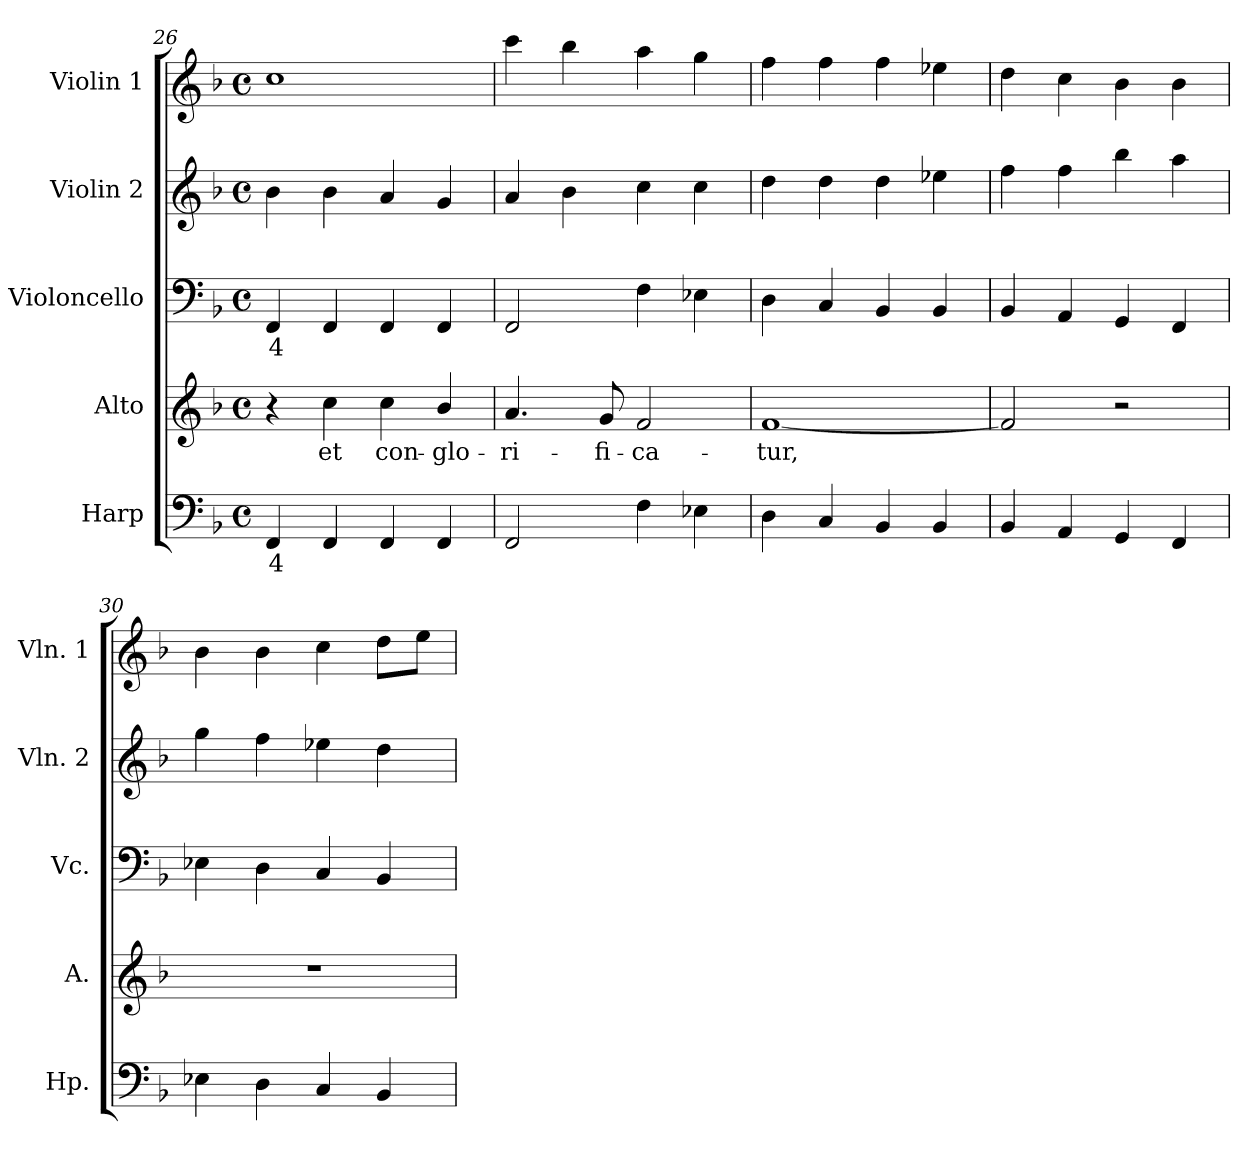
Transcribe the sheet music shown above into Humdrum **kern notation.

**kern	**text	**kern	**text	**kern	**text	**kern	**kern
*part5	*part5	*part4	*part4	*part3	*part3	*part2	*part1
*staff5	*staff5	*staff4	*staff4	*staff3	*staff3	*staff2	*staff1
*I"Harp	*	*I"Alto	*	*I"Violoncello	*	*I"Violin 2	*I"Violin 1
*I'Hp.	*	*I'A.	*	*I'Vc.	*	*I'Vln. 2	*I'Vln. 1
*clefF4	*	*clefG2	*	*clefF4	*	*clefG2	*clefG2
*k[b-]	*	*k[b-]	*	*k[b-]	*	*k[b-]	*k[b-]
*F:	*	*F:	*	*F:	*	*F:	*F:
*M4/4	*	*M4/4	*	*M4/4	*	*M4/4	*M4/4
*met(c)	*	*met(c)	*	*met(c)	*	*met(c)	*met(c)
=26	=26	=26	=26	=26	=26	=26	=26
!	!LO:LY:b:color=#000000	!	!	!	!	!	!
!	!	!	!	!	!LO:LY:b:color=#000000	!	!
4FFi/	4	4r	.	4FFi/	4	4b-i\	1cci
!	!	!	!LO:LY:b:color=#000000	!	!	!	!
4FFi/	.	4cci\	et	4FFi/	.	4b-i\	.
!	!	!	!LO:LY:b:color=#000000	!	!	!	!
4FFi/	.	4cci\	con-	4FFi/	.	4ai/	.
!	!	!	!LO:LY:b:color=#000000	!	!	!	!
4FFi/	.	4b-i/	-glo-	4FFi/	.	4gi/	.
=27	=27	=27	=27	=27	=27	=27	=27
!	!	!	!LO:LY:b:color=#000000	!	!	!	!
2FFi/	.	4.ai/	-ri-	2FFi/	.	4ai/	4ccci\
.	.	.	.	.	.	4b-i\	4bb-i\
!	!	!	!LO:LY:b:color=#000000	!	!	!	!
.	.	8gi/	-fi-	.	.	.	.
!	!	!	!LO:LY:b:color=#000000	!	!	!	!
4Fi\	.	2fi/	-ca-	4Fi\	.	4cci\	4aai\
4E-Xi\	.	.	.	4E-Xi\	.	4cci\	4ggi\
=28	=28	=28	=28	=28	=28	=28	=28
!	!	!	!LO:LY:b:color=#000000	!	!	!	!
4Di\	.	[1fi	-tur,	4Di\	.	4ddi\	4ffi\
4Ci/	.	.	.	4Ci/	.	4ddi\	4ffi\
4BB-i/	.	.	.	4BB-i/	.	4ddi\	4ffi\
4BB-i/	.	.	.	4BB-i/	.	4ee-Xi\	4ee-Xi\
=29	=29	=29	=29	=29	=29	=29	=29
4BB-i/	.	2fi/]	.	4BB-i/	.	4ffi\	4ddi\
4AAi/	.	.	.	4AAi/	.	4ffi\	4cci\
4GGi/	.	2r	.	4GGi/	.	4bb-i\	4b-i\
4FFi/	.	.	.	4FFi/	.	4aai\	4b-i\
!!LO:LB:g=z
=30	=30	=30	=30	=30	=30	=30	=30
4E-Xi\	.	1r	.	4E-Xi\	.	4ggi\	4b-i\
4Di\	.	.	.	4Di\	.	4ffi\	4b-i\
4Ci/	.	.	.	4Ci/	.	4ee-Xi\	4cci\
4BB-i/	.	.	.	4BB-i/	.	4ddi\	8ddi\L
.	.	.	.	.	.	.	8eei\J
=	=	=	=	=	=	=	=
*-	*-	*-	*-	*-	*-	*-	*-
